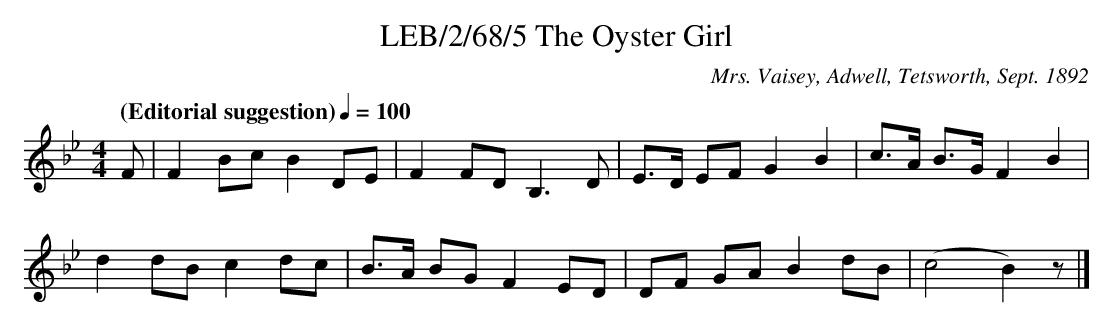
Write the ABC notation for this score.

X:1
T:LEB/2/68/5 The Oyster Girl
C:Mrs. Vaisey, Adwell, Tetsworth, Sept. 1892
L:1/8
Q:"(Editorial suggestion)" 1/4=100
M:4/4
K:Bb
F | F2 Bc B2 DE | F2 FD B,3 D | E3/2D/2 EF G2 B2 | c3/2A/2 B3/2G/2 F2 B2 |
d2 dB c2 dc | B3/2A/2 BG F2 ED | DF GA B2 dB | (c4 B2) z |]
